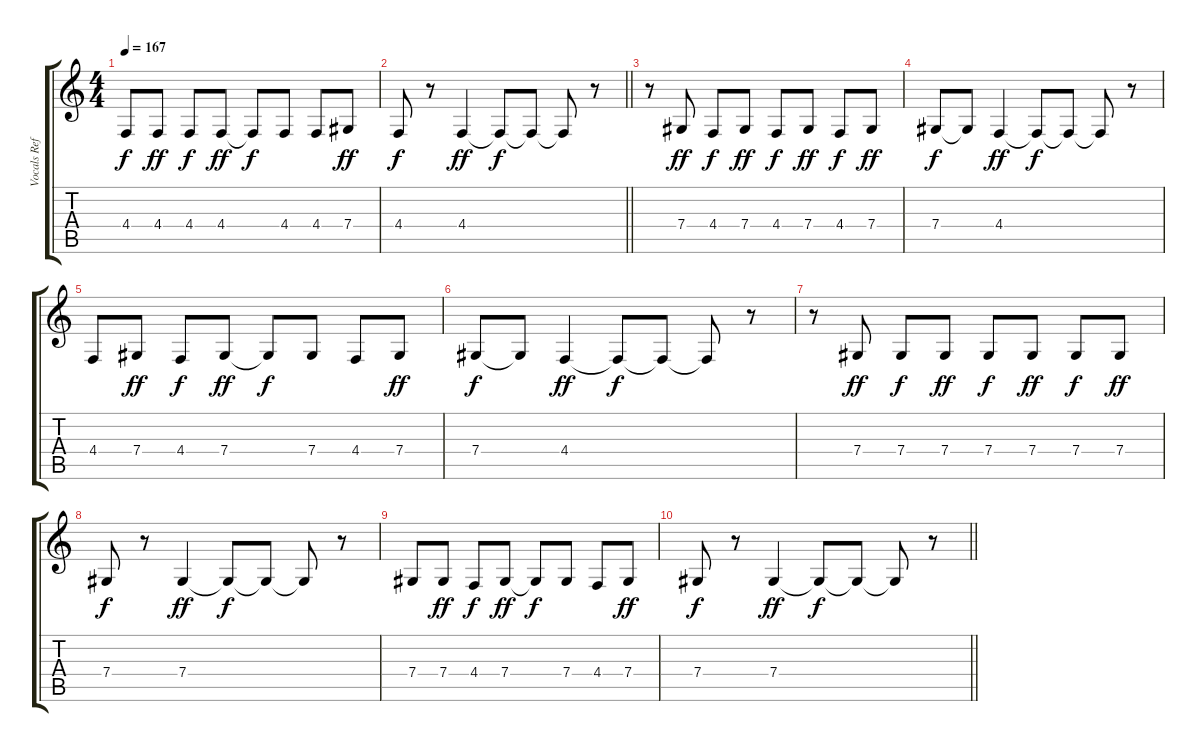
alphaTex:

\track ("Vocals Refrain" "Vocals Ref") {instrument clarinet}
\staff {score tabs}
\tuning (Eb4 Bb3 Gb3 Db3 Ab2 Eb2) {hide}
\ts (4 4)
\tempo 167
\clef g2
\ks c
4.4.8{dy f} 4.4.8{dy ff} 4.4.8{dy f} 4.4.8{dy ff} 4.4{t}.8{dy f} 4.4.8 4.4.8 7.4.8{dy ff} |
\barLineRight lightlight
4.4.8{dy f} r.8 4.4.4{dy ff} 4.4{t}.8{dy f} 4.4{t}.8 4.4{t}.8 r.8 |
r.8 7.4.8{dy ff} 4.4.8{dy f} 7.4.8{dy ff} 4.4.8{dy f} 7.4.8{dy ff} 4.4.8{dy f} 7.4.8{dy ff} |
7.4.8{dy f} 7.4{t}.8 4.4.4{dy ff} 4.4{t}.8{dy f} 4.4{t}.8 4.4{t}.8 r.8 |
4.4.8 7.4.8{dy ff} 4.4.8{dy f} 7.4.8{dy ff} 7.4{t}.8{dy f} 7.4.8 4.4.8 7.4.8{dy ff} |
7.4.8{dy f} 7.4{t}.8 4.4.4{dy ff} 4.4{t}.8{dy f} 4.4{t}.8 4.4{t}.8 r.8 |
r.8 7.4.8{dy ff} 7.4.8{dy f} 7.4.8{dy ff} 7.4.8{dy f} 7.4.8{dy ff} 7.4.8{dy f} 7.4.8{dy ff} |
7.4.8{dy f} r.8 7.4.4{dy ff} 7.4{t}.8{dy f} 7.4{t}.8 7.4{t}.8 r.8 |
7.4.8 7.4.8{dy ff} 4.4.8{dy f} 7.4.8{dy ff} 7.4{t}.8{dy f} 7.4.8 4.4.8 7.4.8{dy ff} |
\barLineRight lightlight
7.4.8{dy f} r.8 7.4.4{dy ff} 7.4{t}.8{dy f} 7.4{t}.8 7.4{t}.8 r.8
